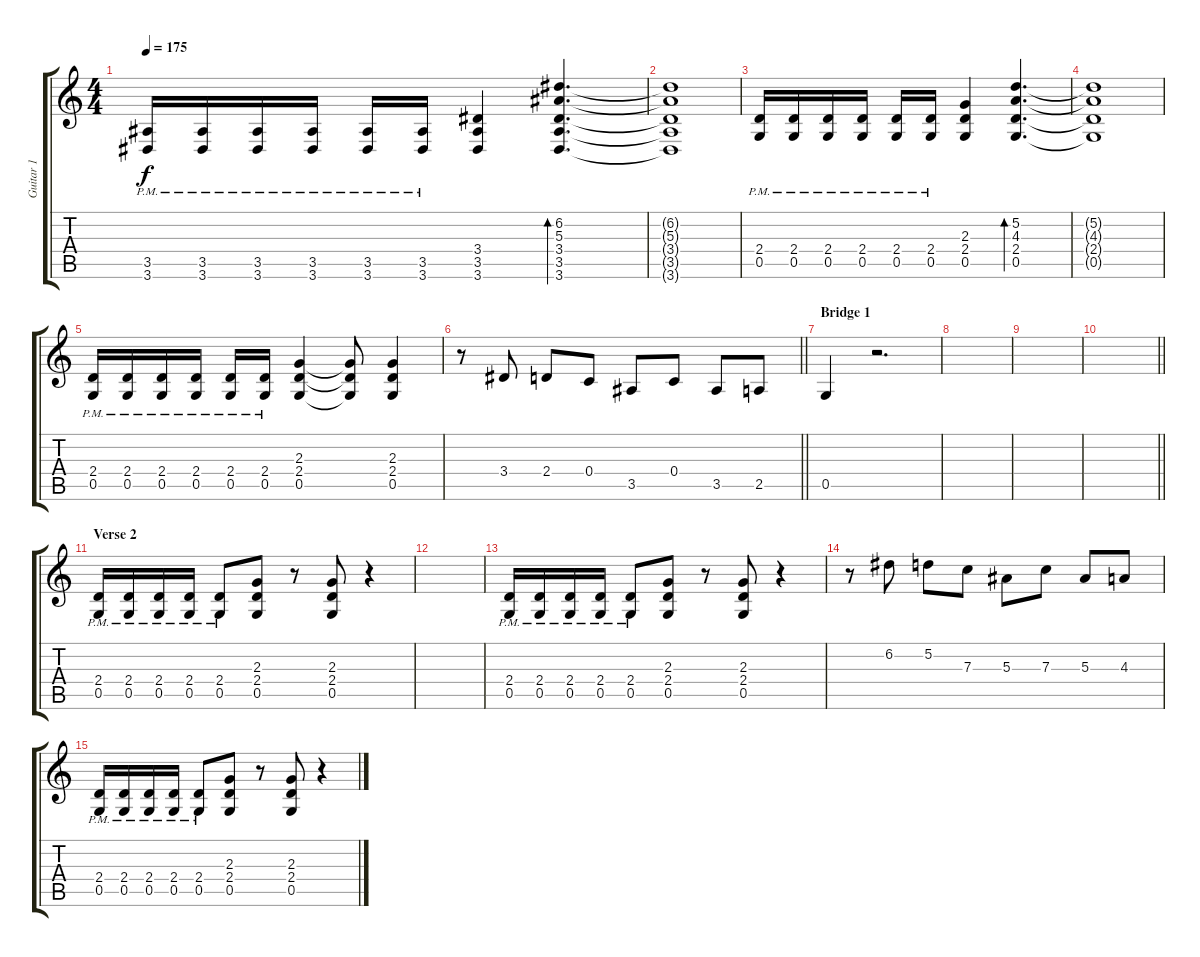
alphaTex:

\track ("Guitar 1" "Guitar 1") {instrument distortionguitar}
\staff {score tabs}
\tuning (D4 A3 F3 C3 G2 C2) {hide}
\ts (4 4)
\tempo 175
\clef g2
\ks c
(3.5{pm} 3.6{pm}).16{dy f} (3.5{pm} 3.6{pm}).16 (3.5{pm} 3.6{pm}).16 (3.5{pm} 3.6{pm}).16 (3.5{pm} 3.6{pm}).16 (3.5{pm} 3.6{pm}).16 (3.4 3.5 3.6).4 (6.2 5.3 3.4 3.5 3.6).4{d bd 120} |
(6.2{t} 5.3{t} 3.4{t} 3.5{t} 3.6{t}).1 |
(2.4{pm} 0.5{pm}).16 (2.4{pm} 0.5{pm}).16 (2.4{pm} 0.5{pm}).16 (2.4{pm} 0.5{pm}).16 (2.4{pm} 0.5{pm}).16 (2.4{pm} 0.5{pm}).16 (2.3 2.4 0.5).4 (5.2 4.3 2.4 0.5).4{d bd 120} |
(5.2{t} 4.3{t} 2.4{t} 0.5{t}).1 |
(2.4{pm} 0.5{pm}).16 (2.4{pm} 0.5{pm}).16 (2.4{pm} 0.5{pm}).16 (2.4{pm} 0.5{pm}).16 (2.4{pm} 0.5{pm}).16 (2.4{pm} 0.5{pm}).16 (2.3 2.4 0.5).4 (2.3{t} 2.4{t} 0.5{t}).8 (2.3 2.4 0.5).4 |
\barLineRight lightlight
r.8 3.4.8 2.4.8 0.4.8 3.5.8 0.4.8 3.5.8 2.5.8 |
\section ("" "Bridge 1")
0.5.4 r.2{d} |
|
|
\barLineRight lightlight
|
\section ("" "Verse 2")
(2.4{pm} 0.5{pm}).16 (2.4{pm} 0.5{pm}).16 (2.4{pm} 0.5{pm}).16 (2.4{pm} 0.5{pm}).16 (2.4{pm} 0.5{pm}).8 (2.3 2.4 0.5).8 r.8 (2.3 2.4 0.5).8 r.4 |
|
(2.4{pm} 0.5{pm}).16 (2.4{pm} 0.5{pm}).16 (2.4{pm} 0.5{pm}).16 (2.4{pm} 0.5{pm}).16 (2.4{pm} 0.5{pm}).8 (2.3 2.4 0.5).8 r.8 (2.3 2.4 0.5).8 r.4 |
r.8 6.2.8 5.2.8 7.3.8 5.3.8 7.3.8 5.3.8 4.3.8 |
(2.4{pm} 0.5{pm}).16 (2.4{pm} 0.5{pm}).16 (2.4{pm} 0.5{pm}).16 (2.4{pm} 0.5{pm}).16 (2.4{pm} 0.5{pm}).8 (2.3 2.4 0.5).8 r.8 (2.3 2.4 0.5).8 r.4
